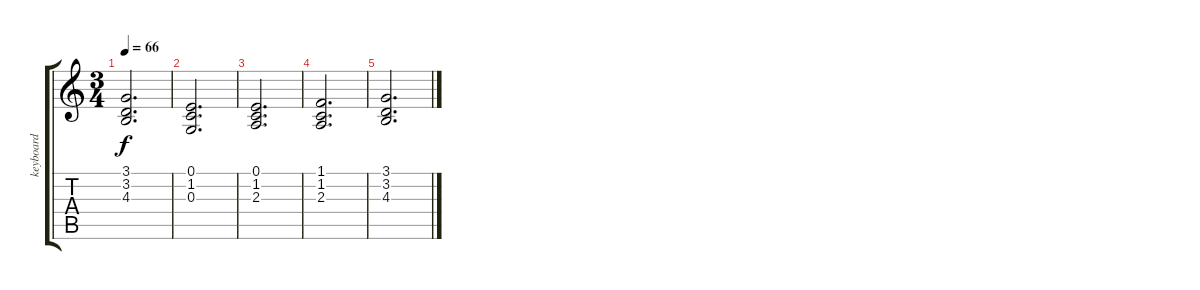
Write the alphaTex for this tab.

\track ("keyboard" "keyboard") {instrument fx2soundtrack}
\staff {score tabs}
\tuning (E4 B3 G3 D3 A2 E2) {hide}
\ts (3 4)
\tempo 66
\clef g2
\ks c
(3.1 3.2 4.3).2{d dy f} |
(0.1 1.2 0.3).2{d} |
(0.1 1.2 2.3).2{d} |
(1.1 1.2 2.3).2{d} |
(3.1 3.2 4.3).2{d}
